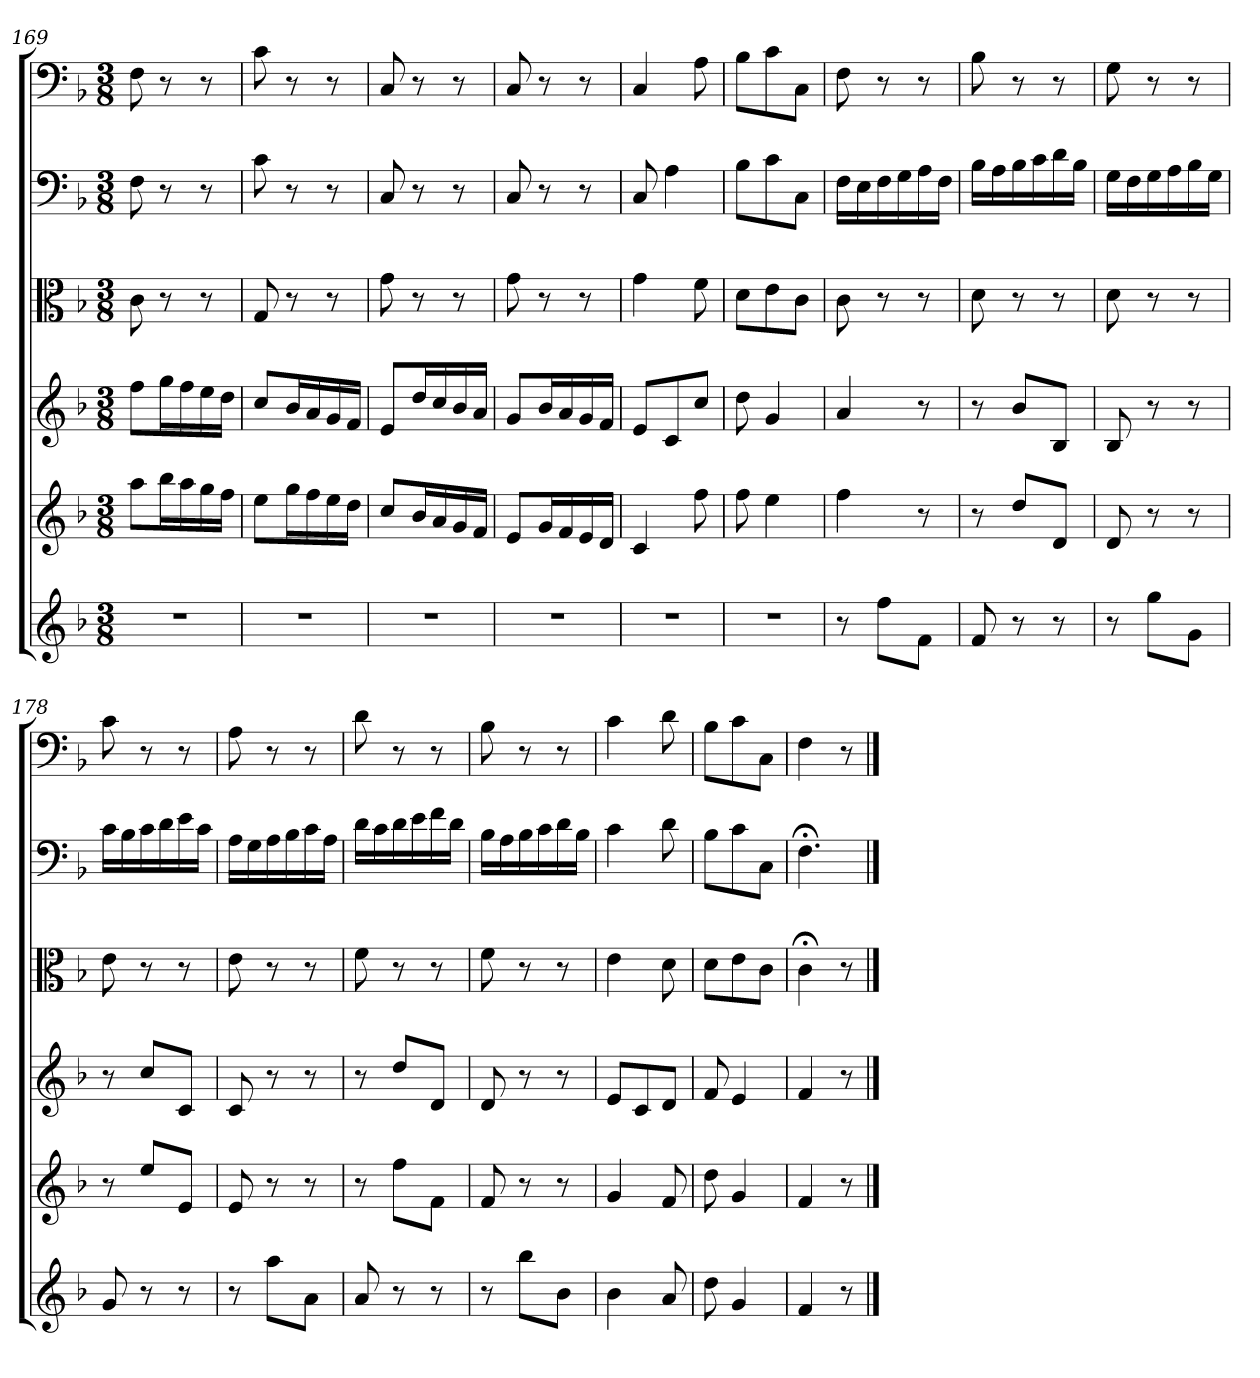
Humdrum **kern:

**kern	**kern	**kern	**kern	**kern	**kern
*part6	*part5	*part4	*part3	*part2	*part1
*staff6	*staff5	*staff4	*staff3	*staff2	*staff1
*clefG2	*clefG2	*clefG2	*clefC3	*clefF4	*clefF4
*k[b-]	*k[b-]	*k[b-]	*k[b-]	*k[b-]	*k[b-]
*F:	*F:	*F:	*F:	*F:	*F:
*M3/8	*M3/8	*M3/8	*M3/8	*M3/8	*M3/8
=169	=169	=169	=169	=169	=169
4.r	8aa\L	8ff\L	8c\	8F\	8F\
.	16bb-\L	16gg\L	8r	8r	8r
.	16aa\	16ff\	.	.	.
.	16gg\	16ee\	8r	8r	8r
.	16ff\JJ	16dd\JJ	.	.	.
=170	=170	=170	=170	=170	=170
4.r	8ee\L	8cc/L	8G/	8c\	8c\
.	16gg\L	16b-/L	8r	8r	8r
.	16ff\	16a/	.	.	.
.	16ee\	16g/	8r	8r	8r
.	16dd\JJ	16f/JJ	.	.	.
=171	=171	=171	=171	=171	=171
4.r	8cc/L	8e/L	8g\	8C/	8C/
.	16b-/L	16dd/L	8r	8r	8r
.	16a/	16cc/	.	.	.
.	16g/	16b-/	8r	8r	8r
.	16f/JJ	16a/JJ	.	.	.
=172	=172	=172	=172	=172	=172
4.r	8e/L	8g/L	8g\	8C/	8C/
.	16g/L	16b-/L	8r	8r	8r
.	16f/	16a/	.	.	.
.	16e/	16g/	8r	8r	8r
.	16d/JJ	16f/JJ	.	.	.
=173	=173	=173	=173	=173	=173
4.r	4c/	8e/L	4g\	8C/	4C/
.	.	8c/	.	4A\	.
.	8ff\	8cc/J	8f\	.	8A\
=174	=174	=174	=174	=174	=174
4.r	8ff\	8dd\	8d\L	8B-\L	8B-\L
.	4ee\	4g/	8e\	8c\	8c\
.	.	.	8c\J	8C\J	8C\J
=175	=175	=175	=175	=175	=175
8r	4ff\	4a/	8c\	16F\LL	8F\
.	.	.	.	16E\	.
8ff\L	.	.	8r	16F\	8r
.	.	.	.	16G\	.
8f\J	8r	8r	8r	16A\	8r
.	.	.	.	16F\JJ	.
=176	=176	=176	=176	=176	=176
8f/	8r	8r	8d\	16B-\LL	8B-\
.	.	.	.	16A\	.
8r	8dd/L	8b-/L	8r	16B-\	8r
.	.	.	.	16c\	.
8r	8d/J	8B-/J	8r	16d\	8r
.	.	.	.	16B-\JJ	.
=177	=177	=177	=177	=177	=177
8r	8d/	8B-/	8d\	16G\LL	8G\
.	.	.	.	16F\	.
8gg\L	8r	8r	8r	16G\	8r
.	.	.	.	16A\	.
8g\J	8r	8r	8r	16B-\	8r
.	.	.	.	16G\JJ	.
=178	=178	=178	=178	=178	=178
8g/	8r	8r	8e\	16c\LL	8c\
.	.	.	.	16B-\	.
8r	8ee/L	8cc/L	8r	16c\	8r
.	.	.	.	16d\	.
8r	8e/J	8c/J	8r	16e\	8r
.	.	.	.	16c\JJ	.
=179	=179	=179	=179	=179	=179
8r	8e/	8c/	8e\	16A\LL	8A\
.	.	.	.	16G\	.
8aa\L	8r	8r	8r	16A\	8r
.	.	.	.	16B-\	.
8a\J	8r	8r	8r	16c\	8r
.	.	.	.	16A\JJ	.
=180	=180	=180	=180	=180	=180
8a/	8r	8r	8f\	16d\LL	8d\
.	.	.	.	16c\	.
8r	8ff\L	8dd/L	8r	16d\	8r
.	.	.	.	16e\	.
8r	8f\J	8d/J	8r	16f\	8r
.	.	.	.	16d\JJ	.
=181	=181	=181	=181	=181	=181
8r	8f/	8d/	8f\	16B-\LL	8B-\
.	.	.	.	16A\	.
8bb-\L	8r	8r	8r	16B-\	8r
.	.	.	.	16c\	.
8b-\J	8r	8r	8r	16d\	8r
.	.	.	.	16B-\JJ	.
=182	=182	=182	=182	=182	=182
4b-\	4g/	8e/L	4e\	4c\	4c\
.	.	8c/	.	.	.
8a/	8f/	8d/J	8d\	8d\	8d\
=183	=183	=183	=183	=183	=183
8dd\	8dd\	8f/	8d\L	8B-\L	8B-\L
4g/	4g/	4e/	8e\	8c\	8c\
.	.	.	8c\J	8C\J	8C\J
=184	=184	=184	=184	=184	=184
4f/	4f/	4f/	4c;<\	4.F;<\	4F\
8r	8r	8r	8r	.	8r
==	==	==	==	==	==
*-	*-	*-	*-	*-	*-
